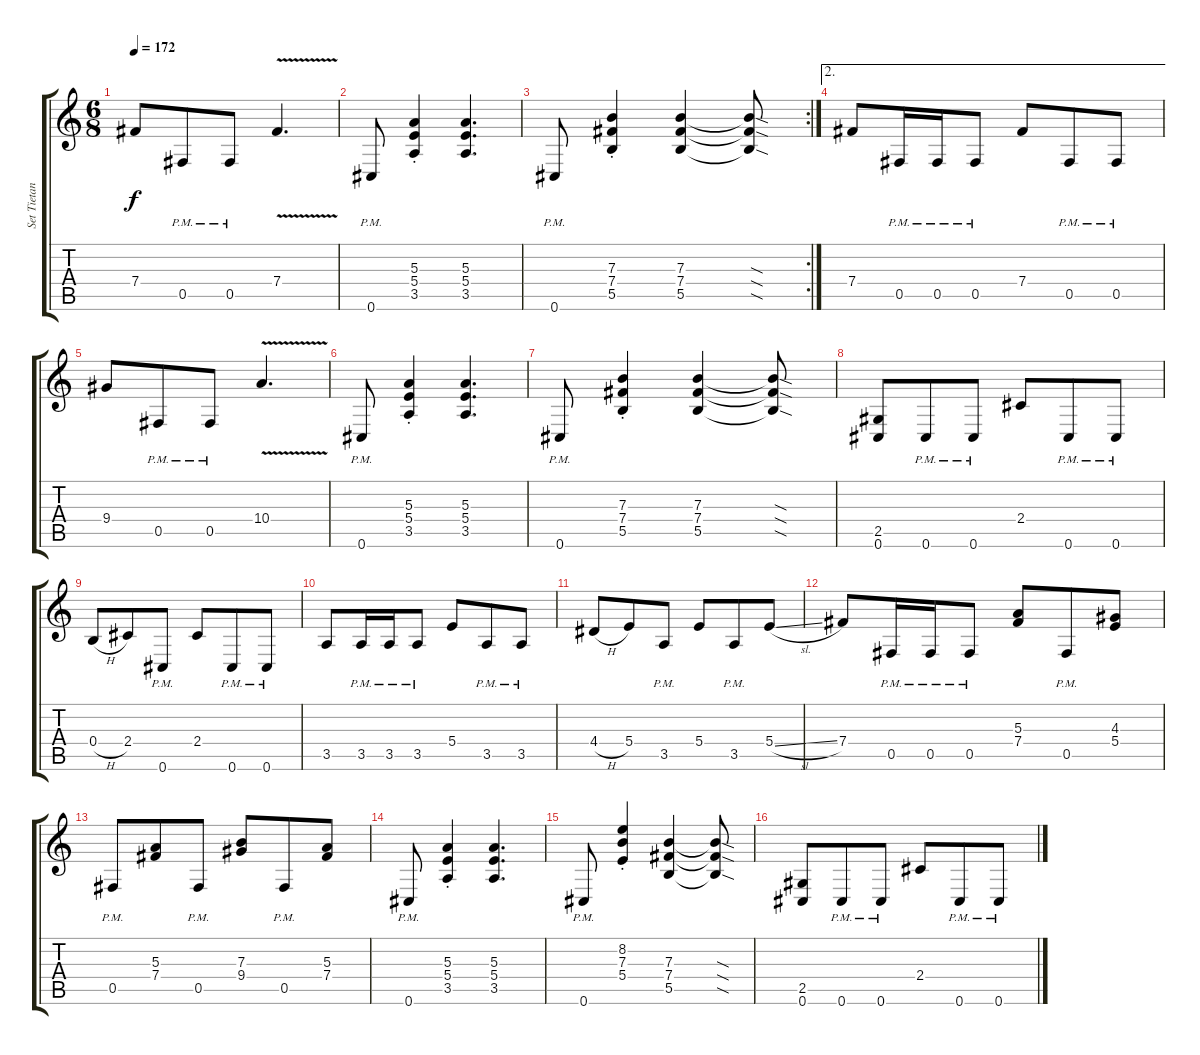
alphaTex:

\track ("Set Tietan" "Set Tietan") {instrument distortionguitar}
\staff {score tabs}
\tuning (Db4 Ab3 E3 B2 Gb2 Db2) {hide}
\ts (6 8)
\tempo 172
\clef g2
\ks c
7.4.8{dy f} 0.5{pm}.8 0.5{pm}.8 7.4{v}.4{d} |
0.6{pm}.8 (5.3{st} 5.4{st} 3.5{st}).4 (5.3 5.4 3.5).4{d} |
\rc 2
0.6{pm}.8 (7.3{st} 7.4{st} 5.5{st}).4 (7.3 7.4 5.5).4 (7.3{sod t} 7.4{sod t} 5.5{sod t}).8 |
\ae 2
7.4.8 0.5{pm}.16 0.5{pm}.16 0.5{pm}.8 7.4.8 0.5{pm}.8 0.5{pm}.8 |
9.4.8 0.5{pm}.8 0.5{pm}.8 10.4{v}.4{d} |
0.6{pm}.8 (5.3{st} 5.4{st} 3.5{st}).4 (5.3 5.4 3.5).4{d} |
0.6{pm}.8 (7.3{st} 7.4{st} 5.5{st}).4 (7.3 7.4 5.5).4 (7.3{sod t} 7.4{sod t} 5.5{sod t}).8 |
(2.5 0.6).8 0.6{pm}.8 0.6{pm}.8 2.4.8 0.6{pm}.8 0.6{pm}.8 |
0.4{h}.8 2.4.8 0.6{pm}.8 2.4.8 0.6{pm}.8 0.6{pm}.8 |
3.5.8 3.5{pm}.16 3.5{pm}.16 3.5{pm}.8 5.4.8 3.5{pm}.8 3.5{pm}.8 |
4.4{h}.8 5.4.8 3.5{pm}.8 5.4.8 3.5{pm}.8 5.4{sl}.8 |
7.4.8 0.5{pm}.16 0.5{pm}.16 0.5{pm}.8 (5.3 7.4).8 0.5{pm}.8 (4.3 5.4).8 |
0.5{pm}.8 (5.3 7.4).8 0.5{pm}.8 (7.3 9.4).8 0.5{pm}.8 (5.3 7.4).8 |
0.6{pm}.8 (5.3{st} 5.4{st} 3.5{st}).4 (5.3 5.4 3.5).4{d} |
0.6{pm}.8 (8.2{st} 7.3{st} 5.4{st}).4 (7.3 7.4 5.5).4 (7.3{sod t} 7.4{sod t} 5.5{sod t}).8 |
(2.5 0.6).8 0.6{pm}.8 0.6{pm}.8 2.4.8 0.6{pm}.8 0.6{pm}.8
